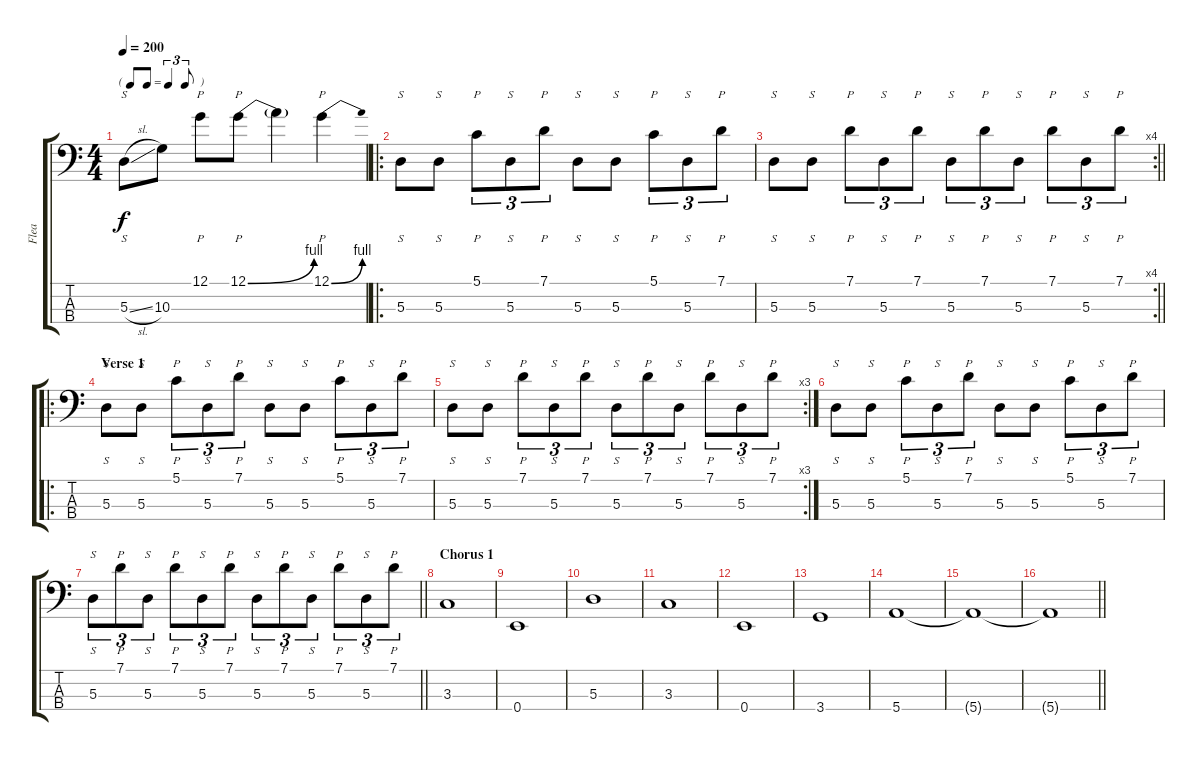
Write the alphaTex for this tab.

\track ("Flea " "Flea ") {instrument electricbassfinger}
\staff {score tabs}
\tuning (G2 D2 A1 E1) {hide}
\ts (4 4)
\tf triplet8th
\tempo 200
\clef f4
\ks c
5.3{sl}.8{s dy f} 10.3.8 12.1.8{p} 12.1{be (bend 0 0 60 4)}.8{p} 12.1{t}.4 12.1{be (bend 0 0 60 4)}.4{p} |
\ro
5.3.8{s} 5.3.8{s} 5.1.8{p tu (3 2)} 5.3.8{s tu (3 2)} 7.1.8{p tu (3 2)} 5.3.8{s} 5.3.8{s} 5.1.8{p tu (3 2)} 5.3.8{s tu (3 2)} 7.1.8{p tu (3 2)} |
\rc 4
\barLineRight lightlight
5.3.8{s} 5.3.8{s} 7.1.8{p tu (3 2)} 5.3.8{s tu (3 2)} 7.1.8{p tu (3 2)} 5.3.8{s tu (3 2)} 7.1.8{p tu (3 2)} 5.3.8{s tu (3 2)} 7.1.8{p tu (3 2)} 5.3.8{s tu (3 2)} 7.1.8{p tu (3 2)} |
\ro
\section ("" "Verse 1")
5.3.8{s} 5.3.8{s} 5.1.8{p tu (3 2)} 5.3.8{s tu (3 2)} 7.1.8{p tu (3 2)} 5.3.8{s} 5.3.8{s} 5.1.8{p tu (3 2)} 5.3.8{s tu (3 2)} 7.1.8{p tu (3 2)} |
\rc 3
5.3.8{s} 5.3.8{s} 7.1.8{p tu (3 2)} 5.3.8{s tu (3 2)} 7.1.8{p tu (3 2)} 5.3.8{s tu (3 2)} 7.1.8{p tu (3 2)} 5.3.8{s tu (3 2)} 7.1.8{p tu (3 2)} 5.3.8{s tu (3 2)} 7.1.8{p tu (3 2)} |
5.3.8{s} 5.3.8{s} 5.1.8{p tu (3 2)} 5.3.8{s tu (3 2)} 7.1.8{p tu (3 2)} 5.3.8{s} 5.3.8{s} 5.1.8{p tu (3 2)} 5.3.8{s tu (3 2)} 7.1.8{p tu (3 2)} |
\barLineRight lightlight
5.3.8{s tu (3 2)} 7.1.8{p tu (3 2)} 5.3.8{s tu (3 2)} 7.1.8{p tu (3 2)} 5.3.8{s tu (3 2)} 7.1.8{p tu (3 2)} 5.3.8{s tu (3 2)} 7.1.8{p tu (3 2)} 5.3.8{s tu (3 2)} 7.1.8{p tu (3 2)} 5.3.8{s tu (3 2)} 7.1.8{p tu (3 2)} |
\section ("" "Chorus 1")
3.3.1{instrument electricbassfinger} |
0.4.1 |
5.3.1 |
3.3.1 |
0.4.1 |
3.4.1 |
5.4.1 |
5.4{t}.1 |
\barLineRight lightlight
5.4{t}.1
